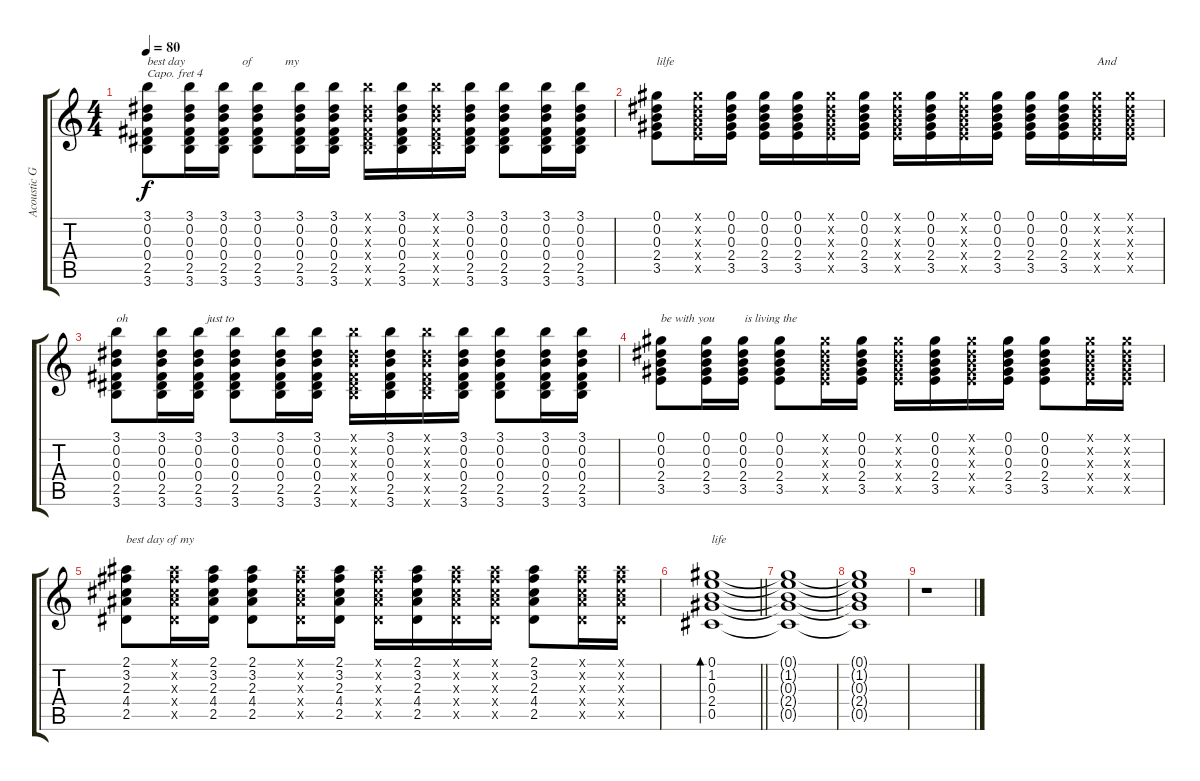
\track ("Acoustic Guitar (Capo IV)" "Acoustic G") {instrument acousticguitarsteel}
\staff {score tabs}
\capo 4
\tuning (E4 B3 G3 D3 A2 E2) {hide}
\ts (4 4)
\tempo 80
\clef g2
\ks c
(3.1 0.2 0.3 0.4 2.5 3.6).8{txt "best day                   of           my" dy f} (3.1 0.2 0.3 0.4 2.5 3.6).16 (3.1 0.2 0.3 0.4 2.5 3.6).16 (3.1 0.2 0.3 0.4 2.5 3.6).8 (3.1 0.2 0.3 0.4 2.5 3.6).16 (3.1 0.2 0.3 0.4 2.5 3.6).16 (3.1{x} 0.2{x} 0.3{x} 0.4{x} 2.5{x} 3.6{x}).16 (3.1 0.2 0.3 0.4 2.5 3.6).16 (3.1{x} 0.2{x} 0.3{x} 0.4{x} 2.5{x} 3.6{x}).16 (3.1 0.2 0.3 0.4 2.5 3.6).16 (3.1 0.2 0.3 0.4 2.5 3.6).8 (3.1 0.2 0.3 0.4 2.5 3.6).16 (3.1 0.2 0.3 0.4 2.5 3.6).16 |
(0.1 0.2 0.3 2.4 3.5).8{txt "lilfe"} (0.1{x} 0.2{x} 0.3{x} 2.4{x} 3.5{x}).16 (0.1 0.2 0.3 2.4 3.5).16 (0.1 0.2 0.3 2.4 3.5).16 (0.1 0.2 0.3 2.4 3.5).16 (0.1{x} 0.2{x} 0.3{x} 2.4{x} 3.5{x}).16 (0.1 0.2 0.3 2.4 3.5).16 (0.1{x} 0.2{x} 0.3{x} 2.4{x} 3.5{x}).16 (0.1 0.2 0.3 2.4 3.5).16 (0.1{x} 0.2{x} 0.3{x} 2.4{x} 3.5{x}).16 (0.1 0.2 0.3 2.4 3.5).16 (0.1 0.2 0.3 2.4 3.5).16 (0.1 0.2 0.3 2.4 3.5).16 (0.1{x} 0.2{x} 0.3{x} 2.4{x} 3.5{x}).16{txt "And"} (0.1{x} 0.2{x} 0.3{x} 2.4{x} 3.5{x}).16 |
(3.1 0.2 0.3 0.4 2.5 3.6).8{txt "oh                          just to "} (3.1 0.2 0.3 0.4 2.5 3.6).16 (3.1 0.2 0.3 0.4 2.5 3.6).16 (3.1 0.2 0.3 0.4 2.5 3.6).8 (3.1 0.2 0.3 0.4 2.5 3.6).16 (3.1 0.2 0.3 0.4 2.5 3.6).16 (3.1{x} 0.2{x} 0.3{x} 0.4{x} 2.5{x} 3.6{x}).16 (3.1 0.2 0.3 0.4 2.5 3.6).16 (3.1{x} 0.2{x} 0.3{x} 0.4{x} 2.5{x} 3.6{x}).16 (3.1 0.2 0.3 0.4 2.5 3.6).16 (3.1 0.2 0.3 0.4 2.5 3.6).8 (3.1 0.2 0.3 0.4 2.5 3.6).16 (3.1 0.2 0.3 0.4 2.5 3.6).16 |
(0.1 0.2 0.3 2.4 3.5).8{txt "be with you          is living the"} (0.1 0.2 0.3 2.4 3.5).16 (0.1 0.2 0.3 2.4 3.5).16 (0.1 0.2 0.3 2.4 3.5).8 (0.1{x} 0.2{x} 0.3{x} 2.4{x} 3.5{x}).16 (0.1 0.2 0.3 2.4 3.5).16 (0.1{x} 0.2{x} 0.3{x} 2.4{x} 3.5{x}).16 (0.1 0.2 0.3 2.4 3.5).16 (0.1{x} 0.2{x} 0.3{x} 2.4{x} 3.5{x}).16 (0.1 0.2 0.3 2.4 3.5).16 (0.1 0.2 0.3 2.4 3.5).8 (0.1{x} 0.2{x} 0.3{x} 2.4{x} 3.5{x}).16 (0.1{x} 0.2{x} 0.3{x} 2.4{x} 3.5{x}).16 |
(2.1 3.2 2.3 4.4 2.5).8{txt "best day of my "} (2.1{x} 3.2{x} 2.3{x} 4.4{x} 2.5{x}).16 (2.1 3.2 2.3 4.4 2.5).16 (2.1 3.2 2.3 4.4 2.5).8 (2.1{x} 3.2{x} 2.3{x} 4.4{x} 2.5{x}).16 (2.1 3.2 2.3 4.4 2.5).16 (2.1{x} 3.2{x} 2.3{x} 4.4{x} 2.5{x}).16 (2.1 3.2 2.3 4.4 2.5).16 (2.1{x} 3.2{x} 2.3{x} 4.4{x} 2.5{x}).16 (2.1{x} 3.2{x} 2.3{x} 4.4{x} 2.5{x}).16 (2.1 3.2 2.3 4.4 2.5).8 (2.1{x} 3.2{x} 2.3{x} 4.4{x} 2.5{x}).16 (2.1{x} 3.2{x} 2.3{x} 4.4{x} 2.5{x}).16 |
\barLineRight lightlight
(0.1 1.2 0.3 2.4 0.5).1{bd 120 txt "life"} |
(0.1{t} 1.2{t} 0.3{t} 2.4{t} 0.5{t}).1 |
(0.1{t} 1.2{t} 0.3{t} 2.4{t} 0.5{t}).1 |
r.1
